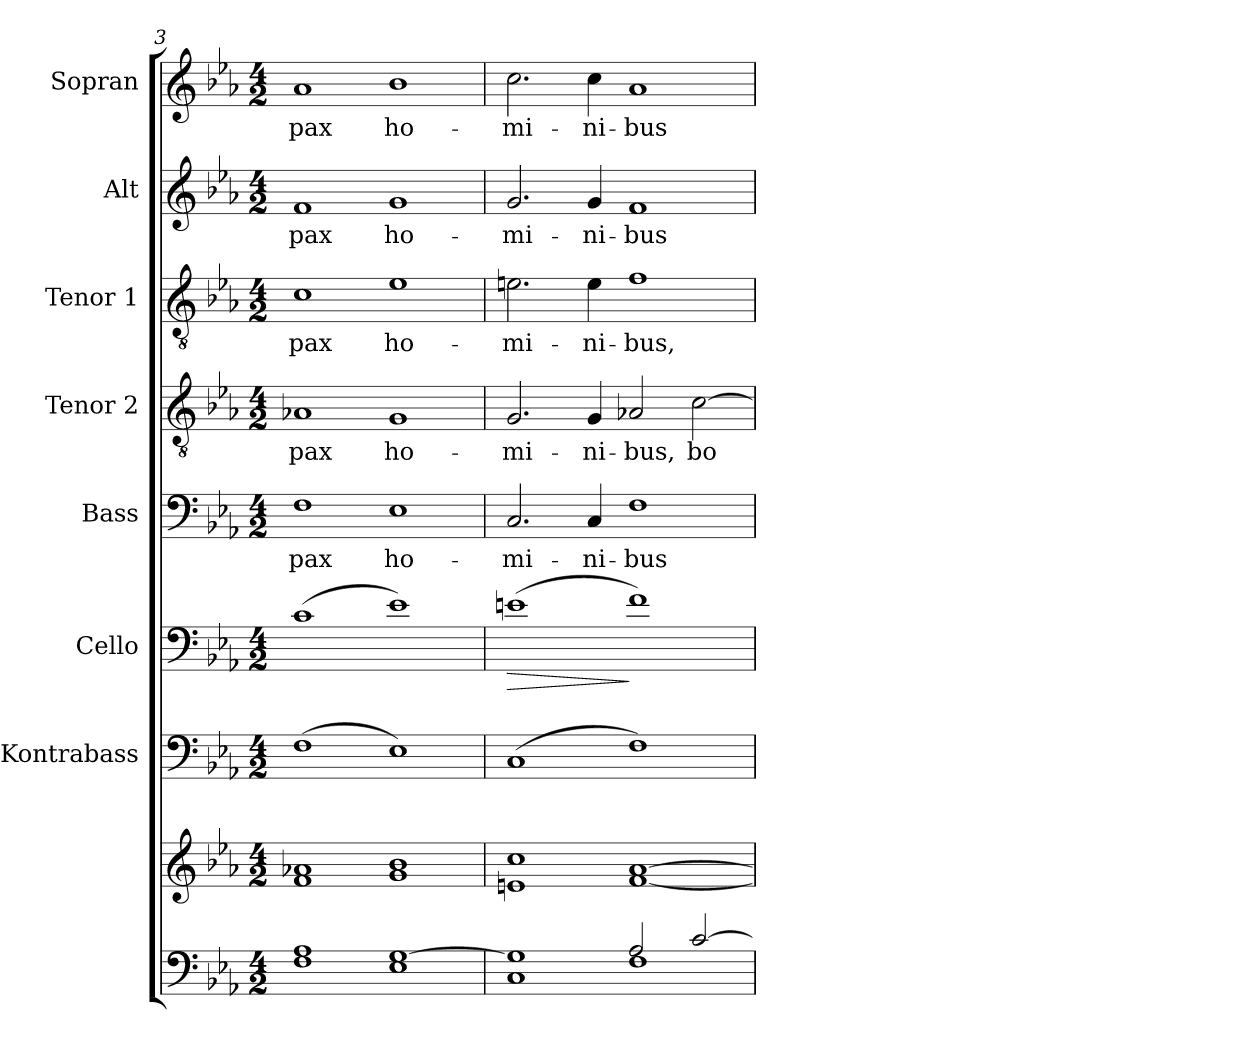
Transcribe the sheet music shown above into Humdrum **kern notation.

**kern	**kern	**kern	**kern	**dynam	**kern	**text	**kern	**text	**kern	**text	**kern	**text	**kern	**text
*part8	*part8	*part7	*part6	*part6	*part5	*part5	*part4	*part4	*part3	*part3	*part2	*part2	*part1	*part1
*staff9	*staff8	*staff7	*staff6	*staff6	*staff5	*staff5	*staff4	*staff4	*staff3	*staff3	*staff2	*staff2	*staff1	*staff1
*	*	*I"Kontrabass	*I"Cello	*	*I"Bass	*	*I"Tenor 2	*	*I"Tenor 1	*	*I"Alt	*	*I"Sopran	*
*	*	*I'Kb.	*	*	*I'B.	*	*I'T. 2	*	*I'T. 1	*	*I'A.	*	*I'S.	*
*clefF4	*clefG2	*clefF4	*clefF4	*	*clefF4	*	*clefGv2	*	*clefGv2	*	*clefG2	*	*clefG2	*
*	*	*ITrd7c12	*	*	*	*	*	*	*	*	*	*	*	*
*k[b-e-a-]	*k[b-e-a-]	*k[b-e-a-]	*k[b-e-a-]	*	*k[b-e-a-]	*	*k[b-e-a-]	*	*k[b-e-a-]	*	*k[b-e-a-]	*	*k[b-e-a-]	*
*E-:	*E-:	*E-:	*E-:	*	*E-:	*	*E-:	*	*E-:	*	*E-:	*	*E-:	*
*M4/2	*M4/2	*M4/2	*M4/2	*	*M4/2	*	*M4/2	*	*M4/2	*	*M4/2	*	*M4/2	*
=3	=3	=3	=3	=3	=3	=3	=3	=3	=3	=3	=3	=3	=3	=3
*^	*^	*	*	*	*	*	*	*	*	*	*	*	*	*
!	!	!	!	!	!	!	!	!LO:LY:b	!	!LO:LY:b	!	!LO:LY:b	!	!LO:LY:b	!	!LO:LY:b
1A-	1F	1a-X	1f	(>1FF	(>1c	.	1F	pax	1A-X	pax	1c	pax	1f	pax	1a-	pax
!	!	!	!	!	!	!	!	!LO:LY:b	!	!LO:LY:b	!	!LO:LY:b	!	!LO:LY:b	!	!LO:LY:b
[>1G	1E-	1b-	1g	1EE-)	1e-)	.	1E-	ho-	1G	ho-	1e-	ho-	1g	ho-	1b-	ho-
=4	=4	=4	=4	=4	=4	=4	=4	=4	=4	=4	=4	=4	=4	=4	=4	=4
!	!	!	!	!	!	!LO:HP:b	!	!LO:LY:b	!	!LO:LY:b	!	!LO:LY:b	!	!LO:LY:b	!	!LO:LY:b
1G]	1C	1cc	1en	(>1CC	(>1en	>	2.C/	-mi-	2.G/	-mi-	2.en\	-mi-	2.g/	-mi-	2.cc\	-mi-
!	!	!	!	!	!	!	!	!LO:LY:b	!	!LO:LY:b	!	!LO:LY:b	!	!LO:LY:b	!	!LO:LY:b
.	.	.	.	.	.	.	4C/	-ni-	4G/	-ni-	4e\	-ni-	4g/	-ni-	4cc\	-ni-
!	!	!	!	!	!	!	!	!LO:LY:b	!	!LO:LY:b	!	!LO:LY:b	!	!LO:LY:b	!	!LO:LY:b
2A-/	1F	[>1a-	[<1f	1FF)	1f)	]	1F	-bus	2A-X/	-bus,	1f	-bus,	1f	-bus	1a-	-bus
!	!	!	!	!	!	!	!	!	!	!LO:LY:b	!	!	!	!	!	!
[>2c/	.	.	.	.	.	.	.	.	[2c\	bo-	.	.	.	.	.	.
*v	*v	*	*	*	*	*	*	*	*	*	*	*	*	*	*	*
*	*v	*v	*	*	*	*	*	*	*	*	*	*	*	*	*
=	=	=	=	=	=	=	=	=	=	=	=	=	=	=
*-	*-	*-	*-	*-	*-	*-	*-	*-	*-	*-	*-	*-	*-	*-
